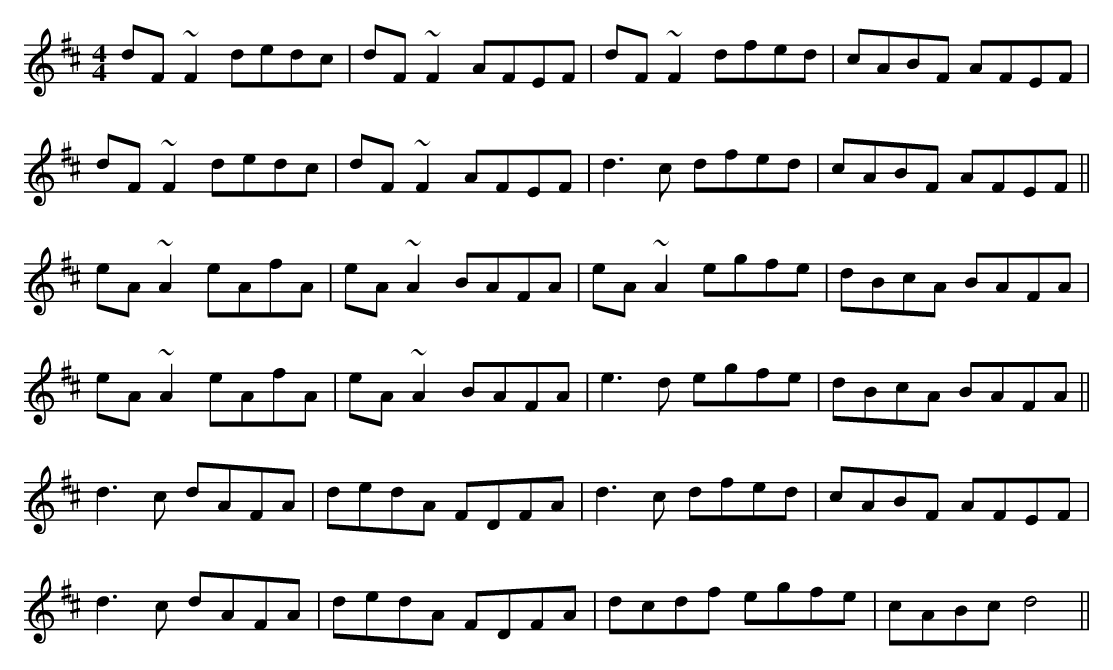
X:1
M:4/4
K:D
dF~F2 dedc|dF~F2 AFEF|dF~F2 dfed|cABF AFEF|
dF~F2 dedc|dF~F2 AFEF|d3c dfed|cABF AFEF||
eA~A2 eAfA|eA~A2 BAFA|eA~A2 egfe|dBcA BAFA|
eA~A2 eAfA|eA~A2 BAFA|e3d egfe|dBcA BAFA||
d3c dAFA|dedA FDFA|d3c dfed|cABF AFEF|
d3c dAFA|dedA FDFA|dcdf egfe|cABc d4||
